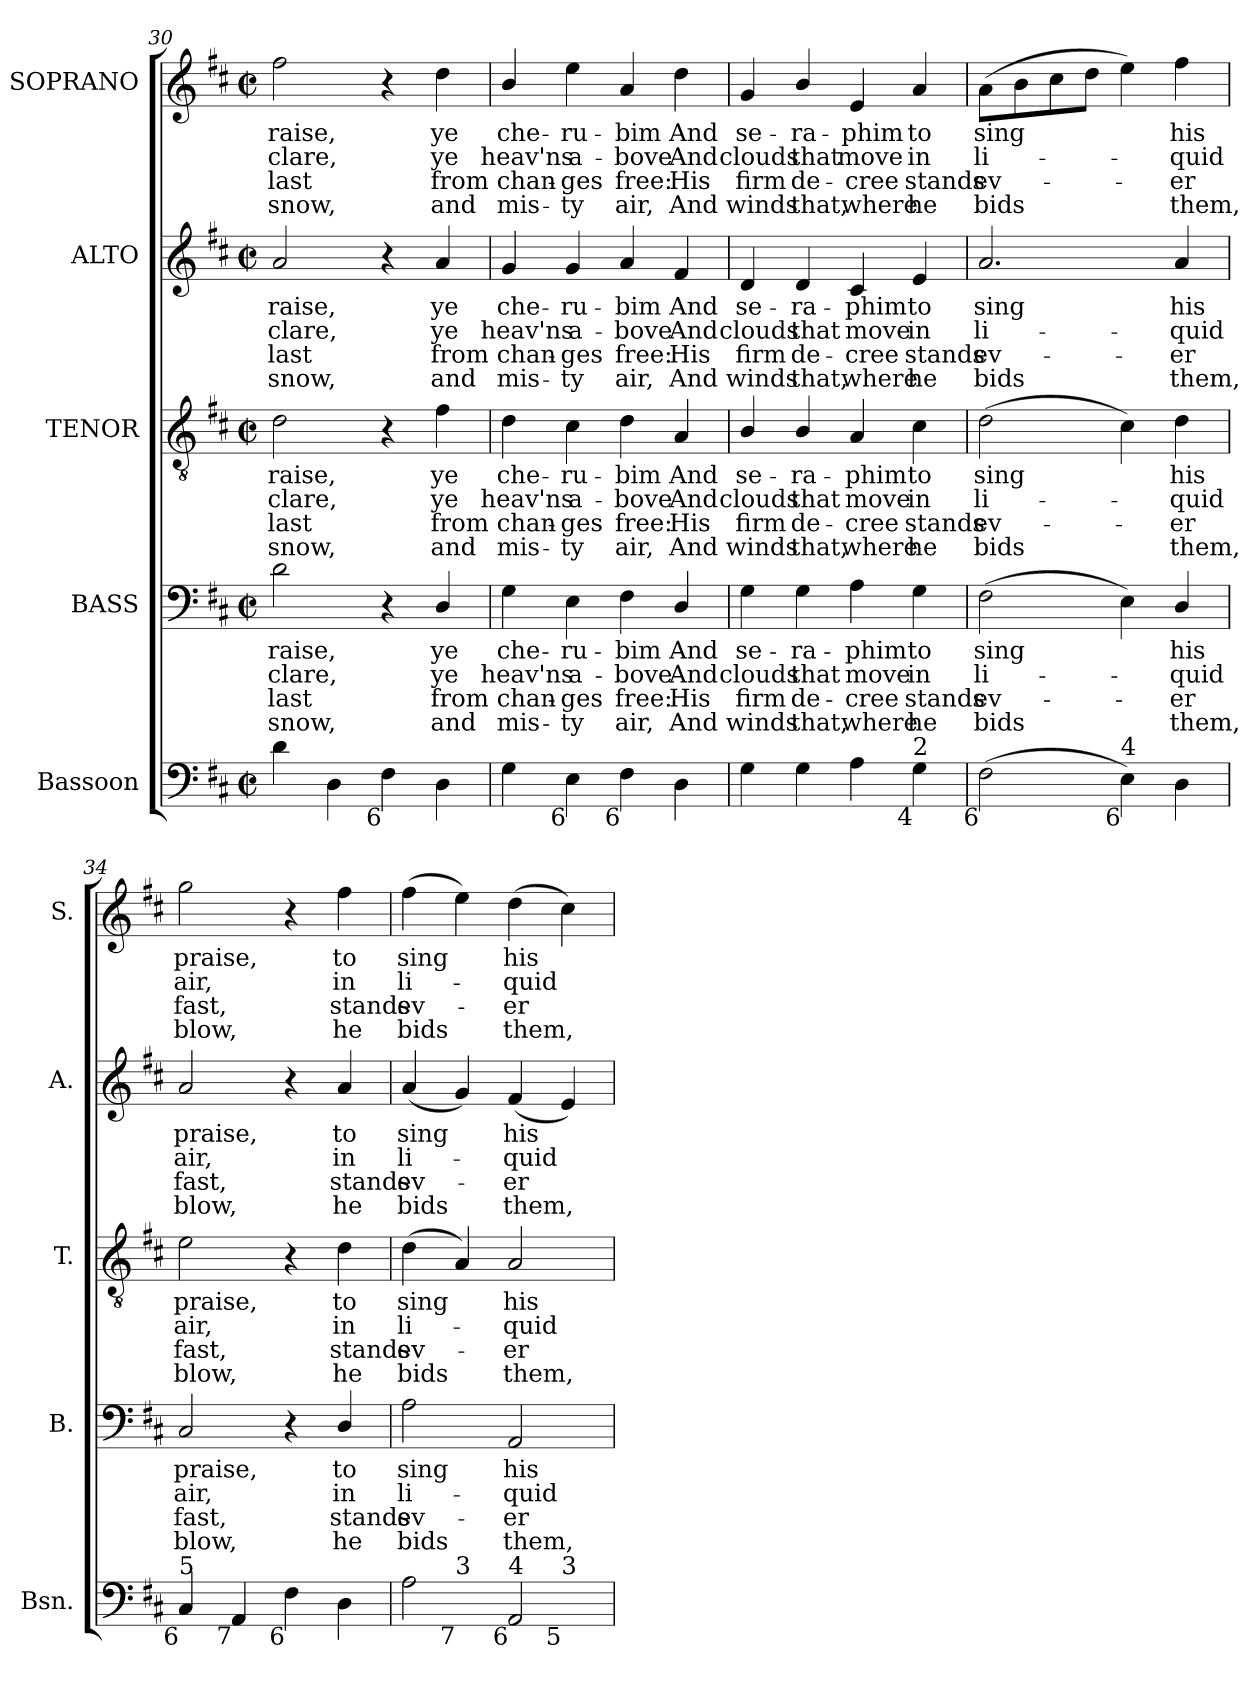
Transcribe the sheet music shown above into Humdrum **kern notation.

**kern	**kern	**text	**text	**text	**text	**kern	**text	**text	**text	**text	**kern	**text	**text	**text	**text	**kern	**text	**text	**text	**text
*part5	*part4	*part4	*part4	*part4	*part4	*part3	*part3	*part3	*part3	*part3	*part2	*part2	*part2	*part2	*part2	*part1	*part1	*part1	*part1	*part1
*staff5	*staff4	*staff4	*staff4	*staff4	*staff4	*staff3	*staff3	*staff3	*staff3	*staff3	*staff2	*staff2	*staff2	*staff2	*staff2	*staff1	*staff1	*staff1	*staff1	*staff1
*I"Bassoon	*I"BASS	*	*	*	*	*I"TENOR	*	*	*	*	*I"ALTO	*	*	*	*	*I"SOPRANO	*	*	*	*
*I'Bsn.	*I'B.	*	*	*	*	*I'T.	*	*	*	*	*I'A.	*	*	*	*	*I'S.	*	*	*	*
*clefF4	*clefF4	*	*	*	*	*clefGv2	*	*	*	*	*clefG2	*	*	*	*	*clefG2	*	*	*	*
*	*	*	*	*	*	*ITrd7c12	*	*	*	*	*	*	*	*	*	*	*	*	*	*
*k[f#c#]	*k[f#c#]	*	*	*	*	*k[f#c#]	*	*	*	*	*k[f#c#]	*	*	*	*	*k[f#c#]	*	*	*	*
*D:	*D:	*	*	*	*	*D:	*	*	*	*	*D:	*	*	*	*	*D:	*	*	*	*
*M2/2	*M2/2	*	*	*	*	*M2/2	*	*	*	*	*M2/2	*	*	*	*	*M2/2	*	*	*	*
*met(c|)	*met(c|)	*	*	*	*	*met(c|)	*	*	*	*	*met(c|)	*	*	*	*	*met(c|)	*	*	*	*
=30	=30	=30	=30	=30	=30	=30	=30	=30	=30	=30	=30	=30	=30	=30	=30	=30	=30	=30	=30	=30
!	!	!LO:LY:b:color=#000000	!LO:LY:b:color=#000000	!LO:LY:b:color=#000000	!LO:LY:b:color=#000000	!	!	!	!	!	!	!	!	!	!	!	!	!	!	!
!	!	!	!	!	!	!	!LO:LY:b:color=#000000	!LO:LY:b:color=#000000	!LO:LY:b:color=#000000	!LO:LY:b:color=#000000	!	!	!	!	!	!	!	!	!	!
!	!	!	!	!	!	!	!	!	!	!	!	!LO:LY:b:color=#000000	!LO:LY:b:color=#000000	!LO:LY:b:color=#000000	!LO:LY:b:color=#000000	!	!	!	!	!
!	!	!	!	!	!	!	!	!	!	!	!	!	!	!	!	!	!LO:LY:b:color=#000000	!LO:LY:b:color=#000000	!LO:LY:b:color=#000000	!LO:LY:b:color=#000000
4di\	2di\	raise,	-clare,	last	snow,	2Di\	raise,	-clare,	last	snow,	2ai/	raise,	-clare,	last	snow,	2ff#i\	raise,	-clare,	last	snow,
4Di\	.	.	.	.	.	.	.	.	.	.	.	.	.	.	.	.	.	.	.	.
!LO:TX:b:rj:t=6	!	!	!	!	!	!	!	!	!	!	!	!	!	!	!	!	!	!	!	!
4F#i\	4r	.	.	.	.	4r	.	.	.	.	4r	.	.	.	.	4r	.	.	.	.
!	!	!LO:LY:b:color=#000000	!LO:LY:b:color=#000000	!LO:LY:b:color=#000000	!LO:LY:b:color=#000000	!	!	!	!	!	!	!	!	!	!	!	!	!	!	!
!	!	!	!	!	!	!	!LO:LY:b:color=#000000	!LO:LY:b:color=#000000	!LO:LY:b:color=#000000	!LO:LY:b:color=#000000	!	!	!	!	!	!	!	!	!	!
!	!	!	!	!	!	!	!	!	!	!	!	!LO:LY:b:color=#000000	!LO:LY:b:color=#000000	!LO:LY:b:color=#000000	!LO:LY:b:color=#000000	!	!	!	!	!
!	!	!	!	!	!	!	!	!	!	!	!	!	!	!	!	!	!LO:LY:b:color=#000000	!LO:LY:b:color=#000000	!LO:LY:b:color=#000000	!LO:LY:b:color=#000000
4Di\	4Di/	ye	ye	from	and	4F#i\	ye	ye	from	and	4ai/	ye	ye	from	and	4ddi\	ye	ye	from	and
=31	=31	=31	=31	=31	=31	=31	=31	=31	=31	=31	=31	=31	=31	=31	=31	=31	=31	=31	=31	=31
!	!	!LO:LY:b:color=#000000	!LO:LY:b:color=#000000	!LO:LY:b:color=#000000	!LO:LY:b:color=#000000	!	!	!	!	!	!	!	!	!	!	!	!	!	!	!
!	!	!	!	!	!	!	!LO:LY:b:color=#000000	!LO:LY:b:color=#000000	!LO:LY:b:color=#000000	!LO:LY:b:color=#000000	!	!	!	!	!	!	!	!	!	!
!	!	!	!	!	!	!	!	!	!	!	!	!LO:LY:b:color=#000000	!LO:LY:b:color=#000000	!LO:LY:b:color=#000000	!LO:LY:b:color=#000000	!	!	!	!	!
!	!	!	!	!	!	!	!	!	!	!	!	!	!	!	!	!	!LO:LY:b:color=#000000	!LO:LY:b:color=#000000	!LO:LY:b:color=#000000	!LO:LY:b:color=#000000
4Gi\	4Gi\	che-	heav'ns	chan-	-mis-	4Di\	che-	heav'ns	chan-	-mis-	4gi/	che-	heav'ns	chan-	-mis-	4bi/	che-	heav'ns	chan-	-mis-
!	!	!LO:LY:b:color=#000000	!LO:LY:b:color=#000000	!LO:LY:b:color=#000000	!LO:LY:b:color=#000000	!	!	!	!	!	!	!	!	!	!	!	!	!	!	!
!	!	!	!	!	!	!	!LO:LY:b:color=#000000	!LO:LY:b:color=#000000	!LO:LY:b:color=#000000	!LO:LY:b:color=#000000	!	!	!	!	!	!	!	!	!	!
!	!	!	!	!	!	!	!	!	!	!	!	!LO:LY:b:color=#000000	!LO:LY:b:color=#000000	!LO:LY:b:color=#000000	!LO:LY:b:color=#000000	!	!	!	!	!
!LO:TX:b:rj:t=6	!	!	!	!	!	!	!	!	!	!	!	!	!	!	!	!	!	!	!	!
!	!	!	!	!	!	!	!	!	!	!	!	!	!	!	!	!	!LO:LY:b:color=#000000	!LO:LY:b:color=#000000	!LO:LY:b:color=#000000	!LO:LY:b:color=#000000
4Ei\	4Ei\	-ru-	a-	-ges	ty	4C#i\	-ru-	a-	-ges	ty	4gi/	-ru-	a-	-ges	ty	4eei\	-ru-	a-	-ges	ty
!	!	!LO:LY:b:color=#000000	!LO:LY:b:color=#000000	!LO:LY:b:color=#000000	!LO:LY:b:color=#000000	!	!	!	!	!	!	!	!	!	!	!	!	!	!	!
!	!	!	!	!	!	!	!LO:LY:b:color=#000000	!LO:LY:b:color=#000000	!LO:LY:b:color=#000000	!LO:LY:b:color=#000000	!	!	!	!	!	!	!	!	!	!
!	!	!	!	!	!	!	!	!	!	!	!	!LO:LY:b:color=#000000	!LO:LY:b:color=#000000	!LO:LY:b:color=#000000	!LO:LY:b:color=#000000	!	!	!	!	!
!LO:TX:b:rj:t=6	!	!	!	!	!	!	!	!	!	!	!	!	!	!	!	!	!	!	!	!
!	!	!	!	!	!	!	!	!	!	!	!	!	!	!	!	!	!LO:LY:b:color=#000000	!LO:LY:b:color=#000000	!LO:LY:b:color=#000000	!LO:LY:b:color=#000000
4F#i\	4F#i\	-bim	-bove	free:	air,	4Di\	-bim	-bove	free:	air,	4ai/	-bim	-bove	free:	air,	4ai/	-bim	-bove	free:	air,
!	!	!LO:LY:b:color=#000000	!LO:LY:b:color=#000000	!LO:LY:b:color=#000000	!LO:LY:b:color=#000000	!	!	!	!	!	!	!	!	!	!	!	!	!	!	!
!	!	!	!	!	!	!	!LO:LY:b:color=#000000	!LO:LY:b:color=#000000	!LO:LY:b:color=#000000	!LO:LY:b:color=#000000	!	!	!	!	!	!	!	!	!	!
!	!	!	!	!	!	!	!	!	!	!	!	!LO:LY:b:color=#000000	!LO:LY:b:color=#000000	!LO:LY:b:color=#000000	!LO:LY:b:color=#000000	!	!	!	!	!
!	!	!	!	!	!	!	!	!	!	!	!	!	!	!	!	!	!LO:LY:b:color=#000000	!LO:LY:b:color=#000000	!LO:LY:b:color=#000000	!LO:LY:b:color=#000000
4Di\	4Di/	And	And	His	And	4AAi/	And	And	His	And	4f#i/	And	And	His	And	4ddi\	And	And	His	And
=32	=32	=32	=32	=32	=32	=32	=32	=32	=32	=32	=32	=32	=32	=32	=32	=32	=32	=32	=32	=32
!	!	!LO:LY:b:color=#000000	!LO:LY:b:color=#000000	!LO:LY:b:color=#000000	!LO:LY:b:color=#000000	!	!	!	!	!	!	!	!	!	!	!	!	!	!	!
!	!	!	!	!	!	!	!LO:LY:b:color=#000000	!LO:LY:b:color=#000000	!LO:LY:b:color=#000000	!LO:LY:b:color=#000000	!	!	!	!	!	!	!	!	!	!
!	!	!	!	!	!	!	!	!	!	!	!	!LO:LY:b:color=#000000	!LO:LY:b:color=#000000	!LO:LY:b:color=#000000	!LO:LY:b:color=#000000	!	!	!	!	!
!	!	!	!	!	!	!	!	!	!	!	!	!	!	!	!	!	!LO:LY:b:color=#000000	!LO:LY:b:color=#000000	!LO:LY:b:color=#000000	!LO:LY:b:color=#000000
4Gi\	4Gi\	se-	clouds	firm	winds	4BBi/	se-	clouds	firm	winds	4di/	se-	clouds	firm	winds	4gi/	se-	clouds	firm	winds
!	!	!LO:LY:b:color=#000000	!LO:LY:b:color=#000000	!LO:LY:b:color=#000000	!LO:LY:b:color=#000000	!	!	!	!	!	!	!	!	!	!	!	!	!	!	!
!	!	!	!	!	!	!	!LO:LY:b:color=#000000	!LO:LY:b:color=#000000	!LO:LY:b:color=#000000	!LO:LY:b:color=#000000	!	!	!	!	!	!	!	!	!	!
!	!	!	!	!	!	!	!	!	!	!	!	!LO:LY:b:color=#000000	!LO:LY:b:color=#000000	!LO:LY:b:color=#000000	!LO:LY:b:color=#000000	!	!	!	!	!
!	!	!	!	!	!	!	!	!	!	!	!	!	!	!	!	!	!LO:LY:b:color=#000000	!LO:LY:b:color=#000000	!LO:LY:b:color=#000000	!LO:LY:b:color=#000000
4Gi\	4Gi\	-ra-	that	de-	-that,	4BBi/	-ra-	that	de-	-that,	4di/	-ra-	that	de-	-that,	4bi/	-ra-	that	de-	-that,
!	!	!LO:LY:b:color=#000000	!LO:LY:b:color=#000000	!LO:LY:b:color=#000000	!LO:LY:b:color=#000000	!	!	!	!	!	!	!	!	!	!	!	!	!	!	!
!	!	!	!	!	!	!	!LO:LY:b:color=#000000	!LO:LY:b:color=#000000	!LO:LY:b:color=#000000	!LO:LY:b:color=#000000	!	!	!	!	!	!	!	!	!	!
!	!	!	!	!	!	!	!	!	!	!	!	!LO:LY:b:color=#000000	!LO:LY:b:color=#000000	!LO:LY:b:color=#000000	!LO:LY:b:color=#000000	!	!	!	!	!
!	!	!	!	!	!	!	!	!	!	!	!	!	!	!	!	!	!LO:LY:b:color=#000000	!LO:LY:b:color=#000000	!LO:LY:b:color=#000000	!LO:LY:b:color=#000000
4Ai\	4Ai\	-phim	move	cree	where	4AAi/	-phim	move	cree	where	4c#i/	-phim	move	cree	where	4ei/	-phim	move	cree	where
!	!	!LO:LY:b:color=#000000	!LO:LY:b:color=#000000	!LO:LY:b:color=#000000	!LO:LY:b:color=#000000	!	!	!	!	!	!	!	!	!	!	!	!	!	!	!
!	!	!	!	!	!	!	!LO:LY:b:color=#000000	!LO:LY:b:color=#000000	!LO:LY:b:color=#000000	!LO:LY:b:color=#000000	!	!	!	!	!	!	!	!	!	!
!	!	!	!	!	!	!	!	!	!	!	!	!LO:LY:b:color=#000000	!LO:LY:b:color=#000000	!LO:LY:b:color=#000000	!LO:LY:b:color=#000000	!	!	!	!	!
!LO:TX:b:rj:t=4	!	!	!	!	!	!	!	!	!	!	!	!	!	!	!	!	!	!	!	!
!LO:TX:t=2	!	!	!	!	!	!	!	!	!	!	!	!	!	!	!	!	!	!	!	!
!	!	!	!	!	!	!	!	!	!	!	!	!	!	!	!	!	!LO:LY:b:color=#000000	!LO:LY:b:color=#000000	!LO:LY:b:color=#000000	!LO:LY:b:color=#000000
4Gi\	4Gi\	to	in	stands	he	4C#i\	to	in	stands	he	4ei/	to	in	stands	he	4ai/	to	in	stands	he
=33	=33	=33	=33	=33	=33	=33	=33	=33	=33	=33	=33	=33	=33	=33	=33	=33	=33	=33	=33	=33
!	!	!LO:LY:b:color=#000000	!LO:LY:b:color=#000000	!LO:LY:b:color=#000000	!LO:LY:b:color=#000000	!	!	!	!	!	!	!	!	!	!	!	!	!	!	!
!	!	!	!	!	!	!	!LO:LY:b:color=#000000	!LO:LY:b:color=#000000	!LO:LY:b:color=#000000	!LO:LY:b:color=#000000	!	!	!	!	!	!	!	!	!	!
!	!	!	!	!	!	!	!	!	!	!	!	!LO:LY:b:color=#000000	!LO:LY:b:color=#000000	!LO:LY:b:color=#000000	!LO:LY:b:color=#000000	!	!	!	!	!
!LO:TX:b:rj:t=6	!	!	!	!	!	!	!	!	!	!	!	!	!	!	!	!	!	!	!	!
!	!	!	!	!	!	!	!	!	!	!	!	!	!	!	!	!	!LO:LY:b:color=#000000	!LO:LY:b:color=#000000	!LO:LY:b:color=#000000	!LO:LY:b:color=#000000
(2F#i\	(2F#i\	sing	li-	ev-	-bids	(2Di\	sing	li-	ev-	-bids	2.ai/	sing	li-	ev-	-bids	(8ai\L	sing	li-	ev-	-bids
.	.	.	.	.	.	.	.	.	.	.	.	.	.	.	.	8bi\	.	.	.	.
.	.	.	.	.	.	.	.	.	.	.	.	.	.	.	.	8cc#i\	.	.	.	.
.	.	.	.	.	.	.	.	.	.	.	.	.	.	.	.	8ddi\J	.	.	.	.
!LO:TX:b:rj:t=6	!	!	!	!	!	!	!	!	!	!	!	!	!	!	!	!	!	!	!	!
!LO:TX:t=4	!	!	!	!	!	!	!	!	!	!	!	!	!	!	!	!	!	!	!	!
4Ei\)	4Ei\)	.	.	.	.	4C#i\)	.	.	.	.	.	.	.	.	.	4eei\)	.	.	.	.
!	!	!LO:LY:b:color=#000000	!LO:LY:b:color=#000000	!LO:LY:b:color=#000000	!LO:LY:b:color=#000000	!	!	!	!	!	!	!	!	!	!	!	!	!	!	!
!	!	!	!	!	!	!	!LO:LY:b:color=#000000	!LO:LY:b:color=#000000	!LO:LY:b:color=#000000	!LO:LY:b:color=#000000	!	!	!	!	!	!	!	!	!	!
!	!	!	!	!	!	!	!	!	!	!	!	!LO:LY:b:color=#000000	!LO:LY:b:color=#000000	!LO:LY:b:color=#000000	!LO:LY:b:color=#000000	!	!	!	!	!
!	!	!	!	!	!	!	!	!	!	!	!	!	!	!	!	!	!LO:LY:b:color=#000000	!LO:LY:b:color=#000000	!LO:LY:b:color=#000000	!LO:LY:b:color=#000000
4Di\	4Di/	his	-quid	er	them,	4Di\	his	-quid	er	them,	4ai/	his	-quid	er	them,	4ff#i\	his	-quid	er	them,
!!LO:LB:g=z
=34	=34	=34	=34	=34	=34	=34	=34	=34	=34	=34	=34	=34	=34	=34	=34	=34	=34	=34	=34	=34
!	!	!LO:LY:b:color=#000000	!LO:LY:b:color=#000000	!LO:LY:b:color=#000000	!LO:LY:b:color=#000000	!	!	!	!	!	!	!	!	!	!	!	!	!	!	!
!	!	!	!	!	!	!	!LO:LY:b:color=#000000	!LO:LY:b:color=#000000	!LO:LY:b:color=#000000	!LO:LY:b:color=#000000	!	!	!	!	!	!	!	!	!	!
!	!	!	!	!	!	!	!	!	!	!	!	!LO:LY:b:color=#000000	!LO:LY:b:color=#000000	!LO:LY:b:color=#000000	!LO:LY:b:color=#000000	!	!	!	!	!
!LO:TX:b:rj:t=6	!	!	!	!	!	!	!	!	!	!	!	!	!	!	!	!	!	!	!	!
!LO:TX:t=5	!	!	!	!	!	!	!	!	!	!	!	!	!	!	!	!	!	!	!	!
!	!	!	!	!	!	!	!	!	!	!	!	!	!	!	!	!	!LO:LY:b:color=#000000	!LO:LY:b:color=#000000	!LO:LY:b:color=#000000	!LO:LY:b:color=#000000
4C#i/	2C#i/	praise,	air,	fast,	blow,	2Ei\	praise,	air,	fast,	blow,	2ai/	praise,	air,	fast,	blow,	2ggi\	praise,	air,	fast,	blow,
!LO:TX:b:rj:t=7	!	!	!	!	!	!	!	!	!	!	!	!	!	!	!	!	!	!	!	!
4AAi/	.	.	.	.	.	.	.	.	.	.	.	.	.	.	.	.	.	.	.	.
!LO:TX:b:rj:t=6	!	!	!	!	!	!	!	!	!	!	!	!	!	!	!	!	!	!	!	!
4F#i\	4r	.	.	.	.	4r	.	.	.	.	4r	.	.	.	.	4r	.	.	.	.
!	!	!LO:LY:b:color=#000000	!LO:LY:b:color=#000000	!LO:LY:b:color=#000000	!LO:LY:b:color=#000000	!	!	!	!	!	!	!	!	!	!	!	!	!	!	!
!	!	!	!	!	!	!	!LO:LY:b:color=#000000	!LO:LY:b:color=#000000	!LO:LY:b:color=#000000	!LO:LY:b:color=#000000	!	!	!	!	!	!	!	!	!	!
!	!	!	!	!	!	!	!	!	!	!	!	!LO:LY:b:color=#000000	!LO:LY:b:color=#000000	!LO:LY:b:color=#000000	!LO:LY:b:color=#000000	!	!	!	!	!
!	!	!	!	!	!	!	!	!	!	!	!	!	!	!	!	!	!LO:LY:b:color=#000000	!LO:LY:b:color=#000000	!LO:LY:b:color=#000000	!LO:LY:b:color=#000000
4Di\	4Di/	to	in	stands	he	4Di\	to	in	stands	he	4ai/	to	in	stands	he	4ff#i\	to	in	stands	he
=35	=35	=35	=35	=35	=35	=35	=35	=35	=35	=35	=35	=35	=35	=35	=35	=35	=35	=35	=35	=35
!	!	!LO:LY:b:color=#000000	!LO:LY:b:color=#000000	!LO:LY:b:color=#000000	!LO:LY:b:color=#000000	!	!	!	!	!	!	!	!	!	!	!	!	!	!	!
!	!	!	!	!	!	!	!LO:LY:b:color=#000000	!LO:LY:b:color=#000000	!LO:LY:b:color=#000000	!LO:LY:b:color=#000000	!	!	!	!	!	!	!	!	!	!
!	!	!	!	!	!	!	!	!	!	!	!	!LO:LY:b:color=#000000	!LO:LY:b:color=#000000	!LO:LY:b:color=#000000	!LO:LY:b:color=#000000	!	!	!	!	!
!LO:TX:b:rj:t=6	!	!	!	!	!	!	!	!	!	!	!	!	!	!	!	!	!	!	!	!
!LO:TX:t=4	!	!	!	!	!	!	!	!	!	!	!	!	!	!	!	!	!	!	!	!
!	!	!	!	!	!	!	!	!	!	!	!	!	!	!	!	!	!LO:LY:b:color=#000000	!LO:LY:b:color=#000000	!LO:LY:b:color=#000000	!LO:LY:b:color=#000000
*^	*	*	*	*	*	*	*	*	*	*	*	*	*	*	*	*	*	*	*	*
*	*^	*	*	*	*	*	*	*	*	*	*	*	*	*	*	*	*	*	*	*	*
2Ai\	4ryy	2.ryy	2Ai\	sing	li-	ev-	-bids	(4Di\	sing	li-	ev-	-bids	(4ai/	sing	li-	ev-	-bids	(4ff#i\	sing	li-	ev-	-bids
!	!LO:TX:b:rj:t=7	!	!	!	!	!	!	!	!	!	!	!	!	!	!	!	!	!	!	!	!	!
!	!LO:TX:t=3	!	!	!	!	!	!	!	!	!	!	!	!	!	!	!	!	!	!	!	!	!
.	2.ryy	.	.	.	.	.	.	4AAi/)	.	.	.	.	4gi/)	.	.	.	.	4eei\)	.	.	.	.
!	!	!	!	!LO:LY:b:color=#000000	!LO:LY:b:color=#000000	!LO:LY:b:color=#000000	!LO:LY:b:color=#000000	!	!	!	!	!	!	!	!	!	!	!	!	!	!	!
!	!	!	!	!	!	!	!	!	!LO:LY:b:color=#000000	!LO:LY:b:color=#000000	!LO:LY:b:color=#000000	!LO:LY:b:color=#000000	!	!	!	!	!	!	!	!	!	!
!	!	!	!	!	!	!	!	!	!	!	!	!	!	!LO:LY:b:color=#000000	!LO:LY:b:color=#000000	!LO:LY:b:color=#000000	!LO:LY:b:color=#000000	!	!	!	!	!
!LO:TX:b:rj:t=6	!	!	!	!	!	!	!	!	!	!	!	!	!	!	!	!	!	!	!	!	!	!
!LO:TX:t=4	!	!	!	!	!	!	!	!	!	!	!	!	!	!	!	!	!	!	!	!	!	!
!	!	!	!	!	!	!	!	!	!	!	!	!	!	!	!	!	!	!	!LO:LY:b:color=#000000	!LO:LY:b:color=#000000	!LO:LY:b:color=#000000	!LO:LY:b:color=#000000
2AAi/	.	.	2AAi/	his	-quid	er	them,	2AAi/	his	-quid	er	them,	(4f#i/	his	-quid	er	them,	(4ddi\	his	-quid	er	them,
!	!	!LO:TX:b:rj:t=5	!	!	!	!	!	!	!	!	!	!	!	!	!	!	!	!	!	!	!	!
!	!	!LO:TX:t=3	!	!	!	!	!	!	!	!	!	!	!	!	!	!	!	!	!	!	!	!
.	.	4ryy	.	.	.	.	.	.	.	.	.	.	4ei/)	.	.	.	.	4cc#i\)	.	.	.	.
*v	*v	*v	*	*	*	*	*	*	*	*	*	*	*	*	*	*	*	*	*	*	*	*
=	=	=	=	=	=	=	=	=	=	=	=	=	=	=	=	=	=	=	=	=
*-	*-	*-	*-	*-	*-	*-	*-	*-	*-	*-	*-	*-	*-	*-	*-	*-	*-	*-	*-	*-
